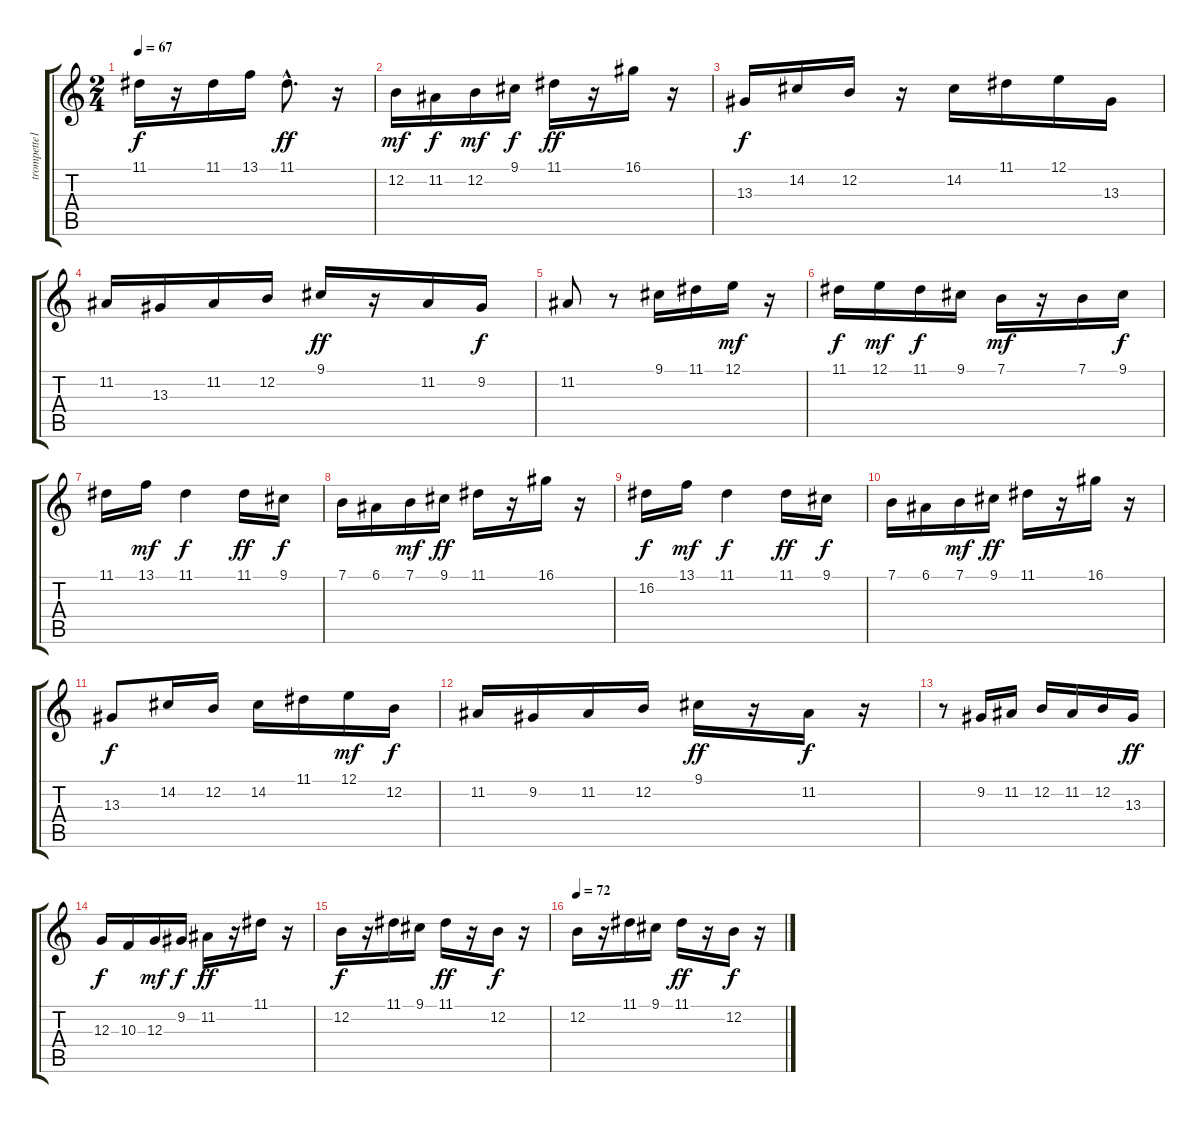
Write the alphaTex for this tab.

\track ("trompette1" "trompette1") {instrument trumpet}
\staff {score tabs}
\tuning (E4 B3 G3 D3 A2 E2) {hide}
\ts (2 4)
\tempo 67
\clef g2
\ks c
11.1.16{dy f} r.16 11.1.16 13.1.16 11.1{hac}.8{d dy ff} r.16 |
12.2.16{dy mf} 11.2.16{dy f} 12.2.16{dy mf} 9.1.16{dy f} 11.1.16{dy ff} r.16 16.1.16 r.16 |
13.3.16{dy f} 14.2.16 12.2.16 r.16 14.2.16 11.1.16 12.1.16 13.3.16 |
11.2.16 13.3.16 11.2.16 12.2.16 9.1.16{dy ff} r.16 11.2.16 9.2.16{dy f} |
11.2.8 r.8 9.1.16 11.1.16 12.1.16{dy mf} r.16 |
11.1.16{dy f} 12.1.16{dy mf} 11.1.16{dy f} 9.1.16 7.1.16{dy mf} r.16 7.1.16 9.1.16{dy f} |
11.1.16 13.1.16{dy mf} 11.1.4{dy f} 11.1.16{dy ff} 9.1.16{dy f} |
7.1.16 6.1.16 7.1.16{dy mf} 9.1.16{dy ff} 11.1.16 r.16 16.1.16 r.16 |
16.2.16{dy f} 13.1.16{dy mf} 11.1.4{dy f} 11.1.16{dy ff} 9.1.16{dy f} |
7.1.16 6.1.16 7.1.16{dy mf} 9.1.16{dy ff} 11.1.16 r.16 16.1.16 r.16 |
13.3.8{dy f} 14.2.16 12.2.16 14.2.16 11.1.16 12.1.16{dy mf} 12.2.16{dy f} |
11.2.16 9.2.16 11.2.16 12.2.16 9.1.16{dy ff} r.16 11.2.16{dy f} r.16 |
r.8 9.2.16 11.2.16 12.2.16 11.2.16 12.2.16 13.3.16{dy ff} |
12.3.16{dy f} 10.3.16 12.3.16{dy mf} 9.2.16{dy f} 11.2.16{dy ff} r.16 11.1.16 r.16 |
12.2.16{dy f} r.16 11.1.16 9.1.16 11.1.16{dy ff} r.16 12.2.16{dy f} r.16 |
\tempo 72
12.2.16 r.16 11.1.16 9.1.16 11.1.16{dy ff} r.16 12.2.16{dy f} r.16
